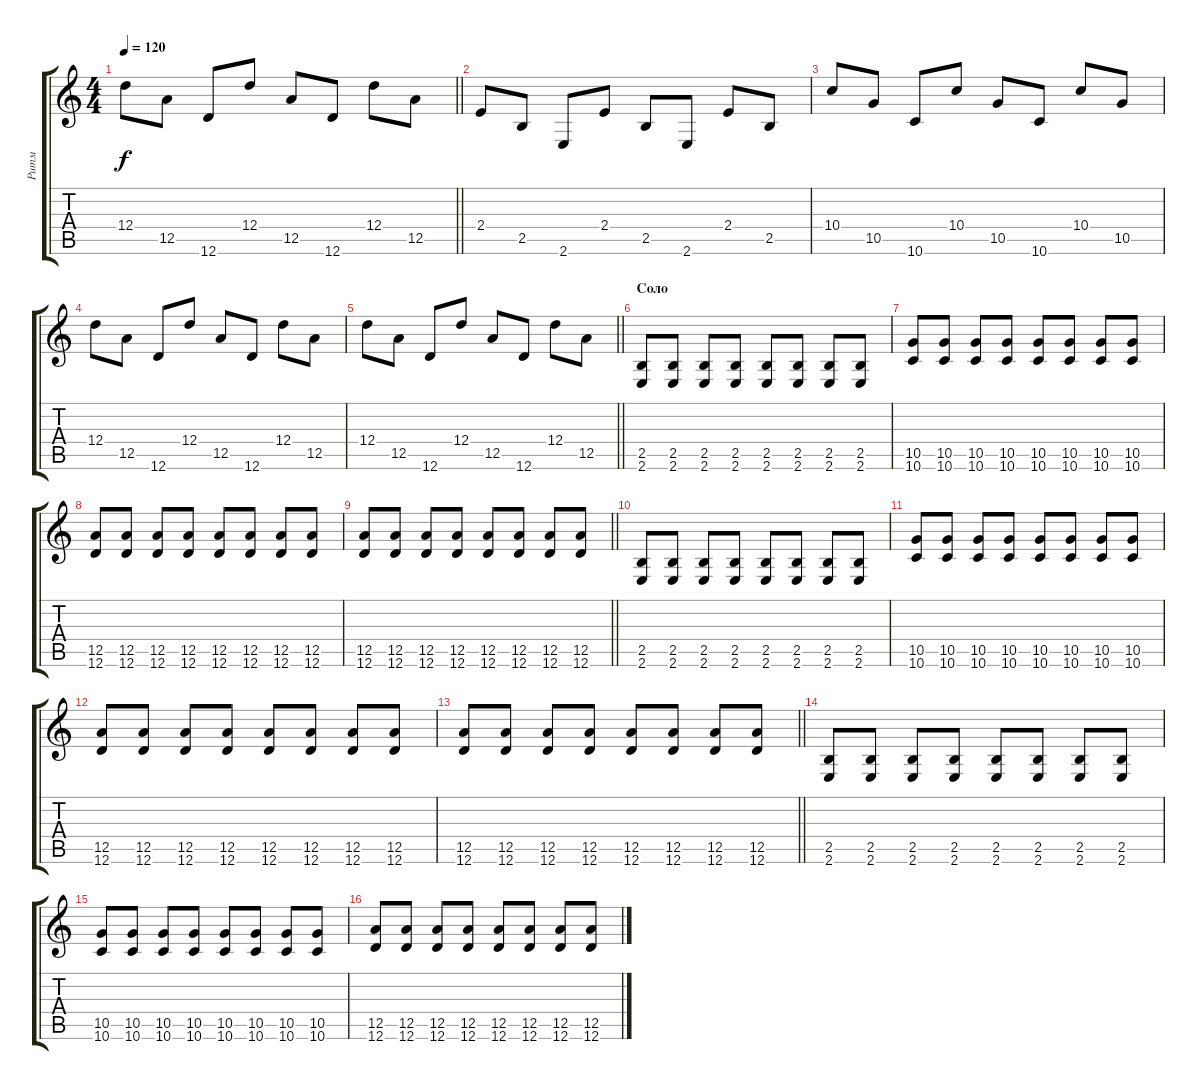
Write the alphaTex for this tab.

\track ("Ритм" "Ритм") {instrument distortionguitar}
\staff {score tabs}
\tuning (E4 B3 G3 D3 A2 D2) {hide}
\ts (4 4)
\tempo 120
\clef g2
\barLineRight lightlight
\ks c
12.4.8{dy f} 12.5.8 12.6.8 12.4.8 12.5.8 12.6.8 12.4.8 12.5.8 |
2.4.8 2.5.8 2.6.8 2.4.8 2.5.8 2.6.8 2.4.8 2.5.8 |
10.4.8 10.5.8 10.6.8 10.4.8 10.5.8 10.6.8 10.4.8 10.5.8 |
12.4.8 12.5.8 12.6.8 12.4.8 12.5.8 12.6.8 12.4.8 12.5.8 |
\barLineRight lightlight
12.4.8 12.5.8 12.6.8 12.4.8 12.5.8 12.6.8 12.4.8 12.5.8 |
\section ("" "Соло")
(2.5 2.6).8 (2.5 2.6).8 (2.5 2.6).8 (2.5 2.6).8 (2.5 2.6).8 (2.5 2.6).8 (2.5 2.6).8 (2.5 2.6).8 |
(10.5 10.6).8 (10.5 10.6).8 (10.5 10.6).8 (10.5 10.6).8 (10.5 10.6).8 (10.5 10.6).8 (10.5 10.6).8 (10.5 10.6).8 |
(12.5 12.6).8 (12.5 12.6).8 (12.5 12.6).8 (12.5 12.6).8 (12.5 12.6).8 (12.5 12.6).8 (12.5 12.6).8 (12.5 12.6).8 |
\barLineRight lightlight
(12.5 12.6).8 (12.5 12.6).8 (12.5 12.6).8 (12.5 12.6).8 (12.5 12.6).8 (12.5 12.6).8 (12.5 12.6).8 (12.5 12.6).8 |
(2.5 2.6).8 (2.5 2.6).8 (2.5 2.6).8 (2.5 2.6).8 (2.5 2.6).8 (2.5 2.6).8 (2.5 2.6).8 (2.5 2.6).8 |
(10.5 10.6).8 (10.5 10.6).8 (10.5 10.6).8 (10.5 10.6).8 (10.5 10.6).8 (10.5 10.6).8 (10.5 10.6).8 (10.5 10.6).8 |
(12.5 12.6).8 (12.5 12.6).8 (12.5 12.6).8 (12.5 12.6).8 (12.5 12.6).8 (12.5 12.6).8 (12.5 12.6).8 (12.5 12.6).8 |
\barLineRight lightlight
(12.5 12.6).8 (12.5 12.6).8 (12.5 12.6).8 (12.5 12.6).8 (12.5 12.6).8 (12.5 12.6).8 (12.5 12.6).8 (12.5 12.6).8 |
(2.5 2.6).8 (2.5 2.6).8 (2.5 2.6).8 (2.5 2.6).8 (2.5 2.6).8 (2.5 2.6).8 (2.5 2.6).8 (2.5 2.6).8 |
(10.5 10.6).8 (10.5 10.6).8 (10.5 10.6).8 (10.5 10.6).8 (10.5 10.6).8 (10.5 10.6).8 (10.5 10.6).8 (10.5 10.6).8 |
(12.5 12.6).8 (12.5 12.6).8 (12.5 12.6).8 (12.5 12.6).8 (12.5 12.6).8 (12.5 12.6).8 (12.5 12.6).8 (12.5 12.6).8
